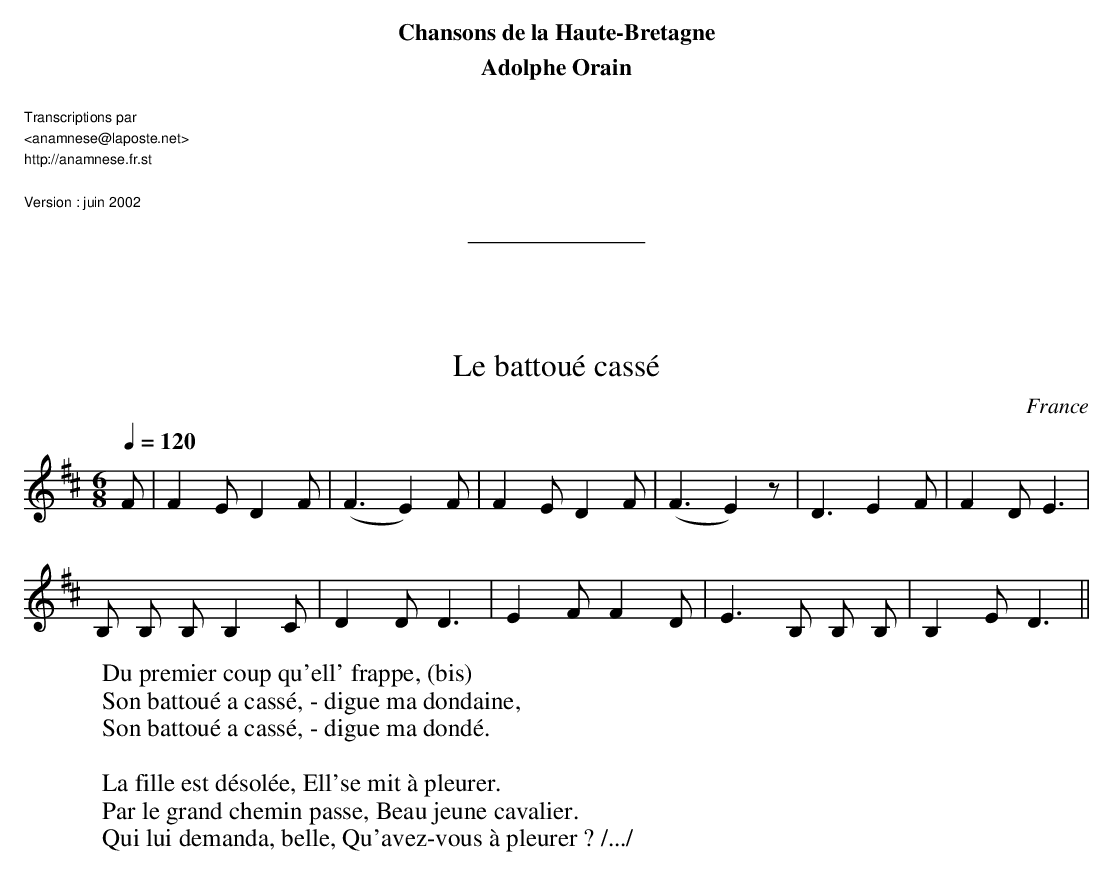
X:1
T:Le battoué cassé
O:France
M:6/8
L:1/4
Q:1/4=120
K:D
F/ | FE/DF/ | (F3/2E) F/ | FE/DF/ | (F3/2E) z/ | D3/2EF/ | FD<E |
B,/ B,/ B,/ B,C/ | DD<D | EF/FD/ | E>B, B,/ B,/ | B,E<D ||
W:Du premier coup qu'ell' frappe, (bis)
W:Son battoué a cassé, - digue ma dondaine,
W:Son battoué a cassé, - digue ma dondé.
W:
W:La fille est désolée, Ell'se mit à pleurer.
W:Par le grand chemin passe, Beau jeune cavalier.
W:Qui lui demanda, belle, Qu'avez-vous à pleurer ? /.../
